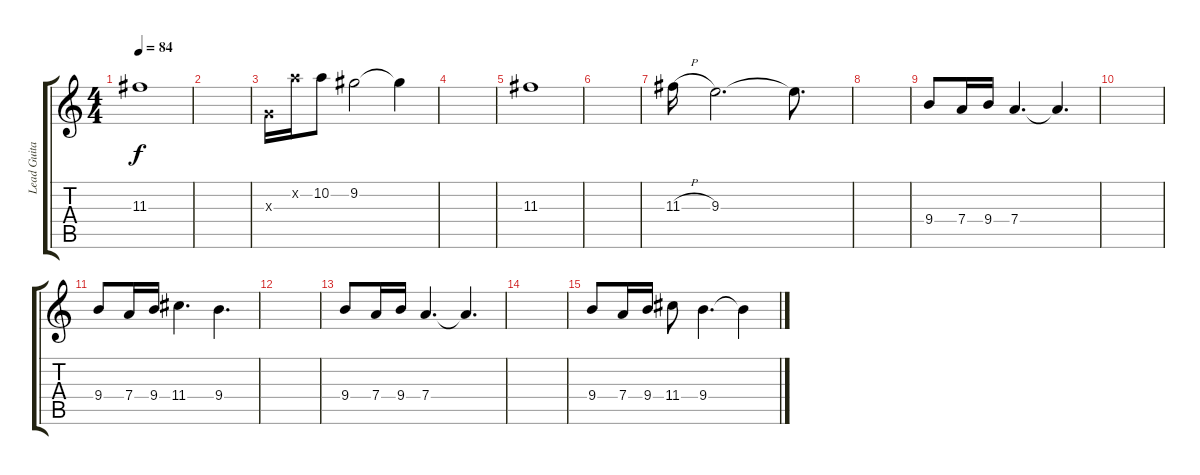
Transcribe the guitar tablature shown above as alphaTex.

\track ("Lead Guitar" "Lead Guita") {solo instrument electricguitarclean}
\staff {score tabs}
\tuning (E4 B3 G3 D3 A2 E2) {hide}
\ts (4 4)
\tempo 84
\clef g2
\ks c
11.3.1{dy f} |
|
0.3{x}.16 10.2{x}.16 10.2.8 9.2.2 9.2{t}.4 |
|
11.3.1 |
|
11.3{h}.16 9.3.2{d} 9.3{t}.8{d} |
|
9.4.8 7.4.16 9.4.16 7.4.4{d} 7.4{t}.4{d} |
|
9.4.8 7.4.16 9.4.16 11.4.4{d} 9.4.4{d} |
|
9.4.8 7.4.16 9.4.16 7.4.4{d} 7.4{t}.4{d} |
|
9.4.8 7.4.16 9.4.16 11.4.8 9.4.4{d} 9.4{t}.4
